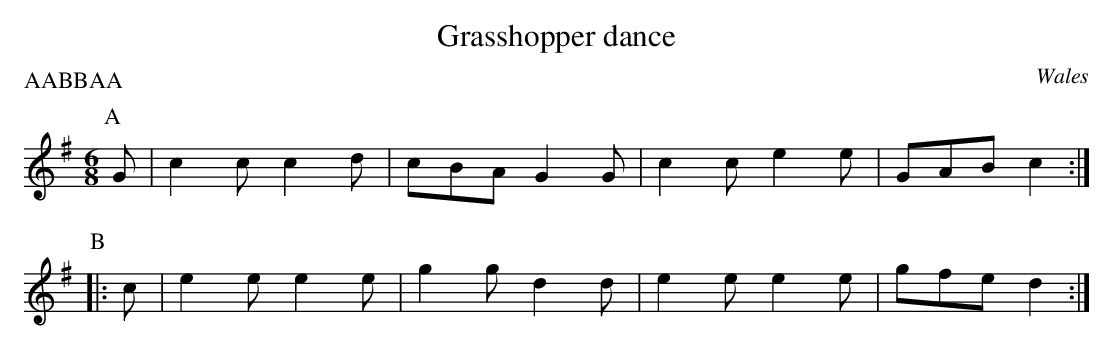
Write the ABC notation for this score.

X:1
T:Grasshopper dance
O:Wales
P:AABBAA
M:6/8
L:1/8
K:ADor
P:A
G|c2c c2d|cBA G2G|c2c e2e|GAB c2:|!
P:B
K:DMix
|:c|e2e e2e|g2g d2d|e2e e2e|gfe d2:|!
